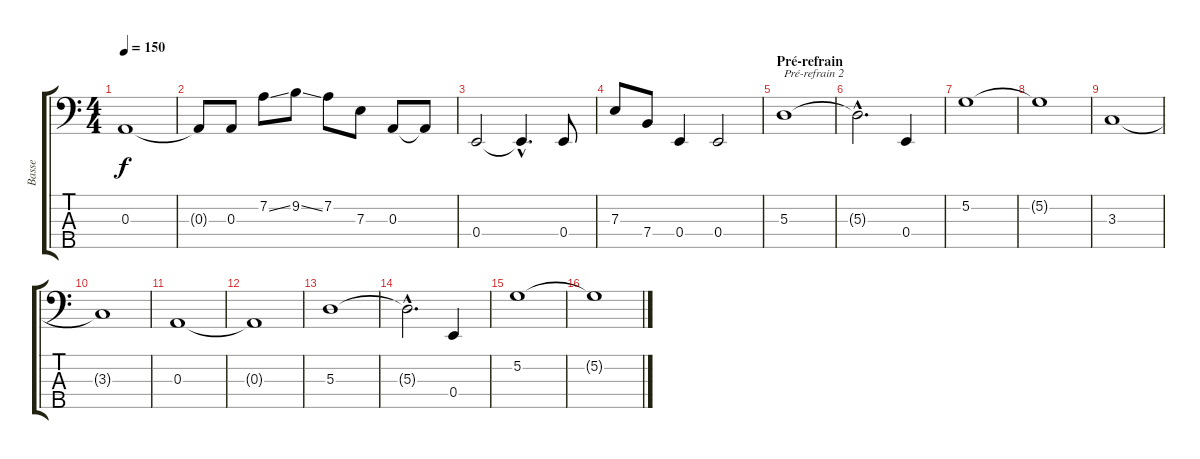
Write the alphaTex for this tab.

\track ("Basse" "Basse") {instrument electricbassfinger}
\staff {score tabs}
\tuning (G2 D2 A1 E1 B0) {hide}
\ts (4 4)
\tempo 150
\clef f4
\ks c
0.3.1{dy f} |
0.3{t}.8 0.3.8 7.2{ss}.8 9.2{ss}.8 7.2.8 7.3.8 0.3.8 0.3{t}.8 |
0.4.2 0.4{hac t}.4{d} 0.4.8 |
7.3.8 7.4.8 0.4.4 0.4.2 |
\section ("" "Pré-refrain")
5.3.1{txt "Pré-refrain 2"} |
5.3{hac t}.2{d} 0.4.4 |
5.2.1 |
5.2{t}.1 |
3.3.1 |
3.3{t}.1 |
0.3.1 |
0.3{t}.1 |
5.3.1 |
5.3{hac t}.2{d} 0.4.4 |
5.2.1 |
5.2{t}.1
